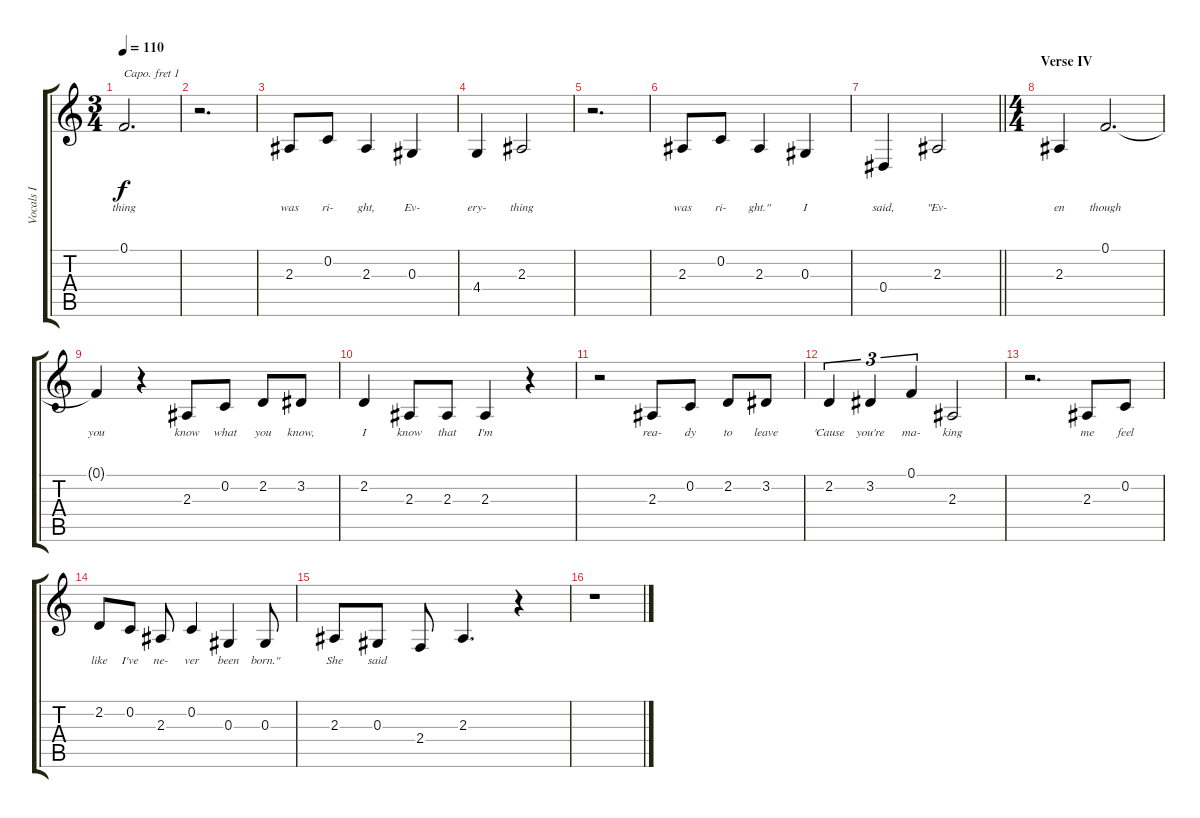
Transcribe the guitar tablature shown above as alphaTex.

\track ("Vocals I" "Vocals I") {instrument altosax}
\staff {score tabs}
\capo 1
\tuning (E4 B3 G3 D3 A2 E2) {hide}
\ts (3 4)
\tempo 110
\clef g2
\ks c
0.1.2{d lyrics (0 "thing") lyrics (1 "") lyrics (2 "") lyrics (3 "") lyrics (4 "") dy f} |
r.2{d} |
2.3.8{lyrics (0 "was") lyrics (1 "") lyrics (2 "") lyrics (3 "") lyrics (4 "")} 0.2.8{lyrics (0 "ri-") lyrics (1 "") lyrics (2 "") lyrics (3 "") lyrics (4 "")} 2.3.4{lyrics (0 "ght,") lyrics (1 "") lyrics (2 "") lyrics (3 "") lyrics (4 "")} 0.3.4{lyrics (0 "Ev-") lyrics (1 "") lyrics (2 "") lyrics (3 "") lyrics (4 "")} |
4.4.4{lyrics (0 "ery-") lyrics (1 "") lyrics (2 "") lyrics (3 "") lyrics (4 "")} 2.3.2{lyrics (0 "thing") lyrics (1 "") lyrics (2 "") lyrics (3 "") lyrics (4 "")} |
r.2{d} |
2.3.8{lyrics (0 "was") lyrics (1 "") lyrics (2 "") lyrics (3 "") lyrics (4 "")} 0.2.8{lyrics (0 "ri-") lyrics (1 "") lyrics (2 "") lyrics (3 "") lyrics (4 "")} 2.3.4{lyrics (0 "ght.\"") lyrics (1 "") lyrics (2 "") lyrics (3 "") lyrics (4 "")} 0.3.4{lyrics (0 "I") lyrics (1 "") lyrics (2 "") lyrics (3 "") lyrics (4 "")} |
\barLineRight lightlight
0.4.4{lyrics (0 "said,") lyrics (1 "") lyrics (2 "") lyrics (3 "") lyrics (4 "")} 2.3.2{lyrics (0 "\"Ev-") lyrics (1 "") lyrics (2 "") lyrics (3 "") lyrics (4 "")} |
\ts (4 4)
\section ("" "Verse IV")
2.3.4{lyrics (0 "en") lyrics (1 "") lyrics (2 "") lyrics (3 "") lyrics (4 "")} 0.1.2{d lyrics (0 "though") lyrics (1 "") lyrics (2 "") lyrics (3 "") lyrics (4 "")} |
0.1{t}.4{lyrics (0 "you") lyrics (1 "") lyrics (2 "") lyrics (3 "") lyrics (4 "")} r.4 2.3.8{lyrics (0 "know") lyrics (1 "") lyrics (2 "") lyrics (3 "") lyrics (4 "")} 0.2.8{lyrics (0 "what") lyrics (1 "") lyrics (2 "") lyrics (3 "") lyrics (4 "")} 2.2.8{lyrics (0 "you") lyrics (1 "") lyrics (2 "") lyrics (3 "") lyrics (4 "")} 3.2.8{lyrics (0 "know,") lyrics (1 "") lyrics (2 "") lyrics (3 "") lyrics (4 "")} |
2.2.4{lyrics (0 "I") lyrics (1 "") lyrics (2 "") lyrics (3 "") lyrics (4 "")} 2.3.8{lyrics (0 "know") lyrics (1 "") lyrics (2 "") lyrics (3 "") lyrics (4 "")} 2.3.8{lyrics (0 "that") lyrics (1 "") lyrics (2 "") lyrics (3 "") lyrics (4 "")} 2.3.4{lyrics (0 "I'm") lyrics (1 "") lyrics (2 "") lyrics (3 "") lyrics (4 "")} r.4 |
r.2 2.3.8{lyrics (0 "rea-") lyrics (1 "") lyrics (2 "") lyrics (3 "") lyrics (4 "")} 0.2.8{lyrics (0 "dy") lyrics (1 "") lyrics (2 "") lyrics (3 "") lyrics (4 "")} 2.2.8{lyrics (0 "to") lyrics (1 "") lyrics (2 "") lyrics (3 "") lyrics (4 "")} 3.2.8{lyrics (0 "leave") lyrics (1 "") lyrics (2 "") lyrics (3 "") lyrics (4 "")} |
2.2.4{tu (3 2) lyrics (0 "'Cause") lyrics (1 "") lyrics (2 "") lyrics (3 "") lyrics (4 "")} 3.2.4{tu (3 2) lyrics (0 "you're") lyrics (1 "") lyrics (2 "") lyrics (3 "") lyrics (4 "")} 0.1.4{tu (3 2) lyrics (0 "ma-") lyrics (1 "") lyrics (2 "") lyrics (3 "") lyrics (4 "")} 2.3.2{lyrics (0 "king") lyrics (1 "") lyrics (2 "") lyrics (3 "") lyrics (4 "")} |
r.2{d} 2.3.8{lyrics (0 "me") lyrics (1 "") lyrics (2 "") lyrics (3 "") lyrics (4 "")} 0.2.8{lyrics (0 "feel") lyrics (1 "") lyrics (2 "") lyrics (3 "") lyrics (4 "")} |
2.2.8{lyrics (0 "like") lyrics (1 "") lyrics (2 "") lyrics (3 "") lyrics (4 "")} 0.2.8{lyrics (0 "I've") lyrics (1 "") lyrics (2 "") lyrics (3 "") lyrics (4 "")} 2.3.8{lyrics (0 "ne-") lyrics (1 "") lyrics (2 "") lyrics (3 "") lyrics (4 "")} 0.2.4{lyrics (0 "ver") lyrics (1 "") lyrics (2 "") lyrics (3 "") lyrics (4 "")} 0.3.4{lyrics (0 "been") lyrics (1 "") lyrics (2 "") lyrics (3 "") lyrics (4 "")} 0.3.8{lyrics (0 "born.\"") lyrics (1 "") lyrics (2 "") lyrics (3 "") lyrics (4 "")} |
2.3.8{lyrics (0 "She") lyrics (1 "") lyrics (2 "") lyrics (3 "") lyrics (4 "")} 0.3.8{lyrics (0 "said") lyrics (1 "") lyrics (2 "") lyrics (3 "") lyrics (4 "")} 2.4.8 2.3.4{d} r.4 |
r.1
